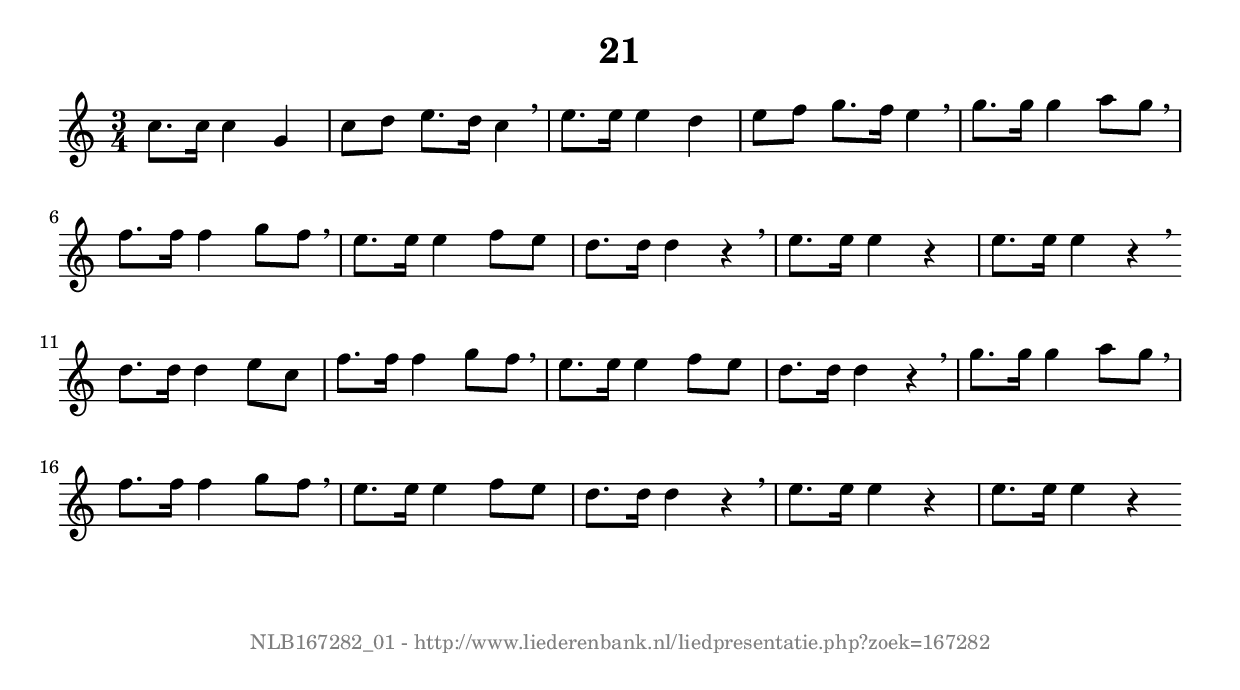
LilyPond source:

%
% produced by wce2krn 1.64 (7 June 2014)
%
\version"2.16"
#(append! paper-alist '(("long" . (cons (* 210 mm) (* 2000 mm)))))
#(set-default-paper-size "long")
sb = {\breathe}
mBreak = {\breathe }
bBreak = {\breathe }
x = {\once\override NoteHead #'style = #'cross }
gl=\glissando
itime={\override Staff.TimeSignature #'stencil = ##f }
ficta = {\once\set suggestAccidentals = ##t}
fine = {\once\override Score.RehearsalMark #'self-alignment-X = #1 \mark \markup {\italic{Fine}}}
dc = {\once\override Score.RehearsalMark #'self-alignment-X = #1 \mark \markup {\italic{D.C.}}}
dcf = {\once\override Score.RehearsalMark #'self-alignment-X = #1 \mark \markup {\italic{D.C. al Fine}}}
dcc = {\once\override Score.RehearsalMark #'self-alignment-X = #1 \mark \markup {\italic{D.C. al Coda}}}
ds = {\once\override Score.RehearsalMark #'self-alignment-X = #1 \mark \markup {\italic{D.S.}}}
dsf = {\once\override Score.RehearsalMark #'self-alignment-X = #1 \mark \markup {\italic{D.S. al Fine}}}
dsc = {\once\override Score.RehearsalMark #'self-alignment-X = #1 \mark \markup {\italic{D.S. al Coda}}}
pv = {\set Score.repeatCommands = #'((volta "1"))}
sv = {\set Score.repeatCommands = #'((volta "2"))}
tv = {\set Score.repeatCommands = #'((volta "3"))}
qv = {\set Score.repeatCommands = #'((volta "4"))}
xv = {\set Score.repeatCommands = #'((volta #f))}
\header{ tagline = ""
title = "21"
}
\score {{
\key c \major
\relative g'
{
\set melismaBusyProperties = #'()
\time 3/4
\tempo 4=120
\override Score.MetronomeMark #'transparent = ##t
\override Score.RehearsalMark #'break-visibility = #(vector #t #t #f)
c8. c16 c4 g4 c8[ d8] e8. d16 c4 \sb e8. e16 e4 d4 e8[ f8] g8. f16 e4 \sb g8. g16 g4 a8 g8 \mBreak \bar "|"
f8. f16 f4 g8 f8 \sb e8. e16 e4 f8 e8 d8. d16 d4 r4 \sb e8. e16 e4 r4 e8. e16 e4 r4 \bar ":|:" \bBreak
d8. d16 d4 e8 c8 f8. f16 f4 g8 f8 \sb e8. e16 e4 f8 e8 d8. d16 d4 r4 \sb g8. g16 g4 a8 g8 \mBreak \bar "|"
f8. f16 f4 g8 f8 \sb e8. e16 e4 f8 e8 d8. d16 d4 r4 \sb e8. e16 e4 r4 e8. e16 e4 r4 \bar ":|"
 }}
 \midi { }
 \layout {
            indent = 0.0\cm
}
}
\markup { \vspace #0 } \markup { \with-color #grey \fill-line { \center-column { \smaller "NLB167282_01 - http://www.liederenbank.nl/liedpresentatie.php?zoek=167282" } } }
